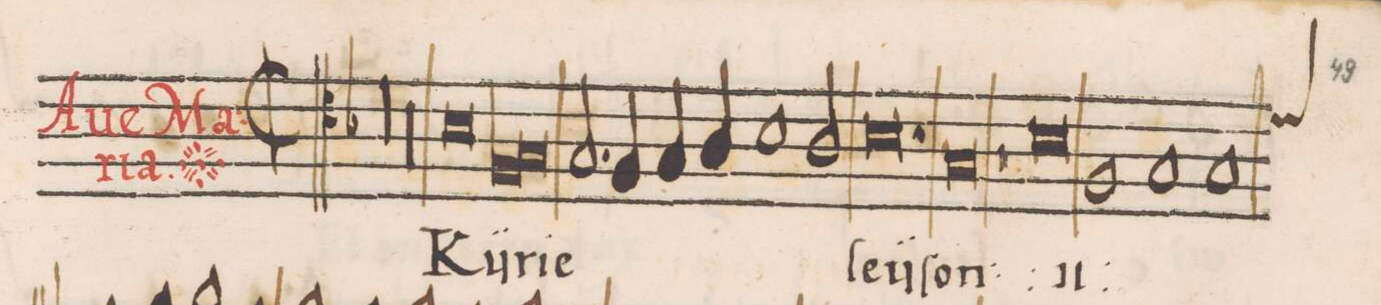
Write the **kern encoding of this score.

**kern	**text
*I"ALTVS	*
*clefC4	*
*k[b-]	*
*met(C|)	*
*M2/1	*
00r	.
=2-	=2-
=3-	=3-
00r	.
=4-	=4-
=5-	=5-
0B-	Kӱ-
=6-	=6-
*lig	*
1F	-ri-
1G	.
*Xlig	*
=7-	=7-
2.G/	-e-
4F/	.
4G/	.
4A/	.
1B-\	.
=8-	=8-
2A/	.
0.B-	-leӱ-
=9-	=9-
=10-	=10-
0G	-ſon:
=11-	=11-
1r	.
*	*ij
0B-	Kӱ-
=12-	=12-
1F	-ri-
=13-	=13-
1G	.
*custos:d	*
1G	-e
=14-	=14-
*-	*-
